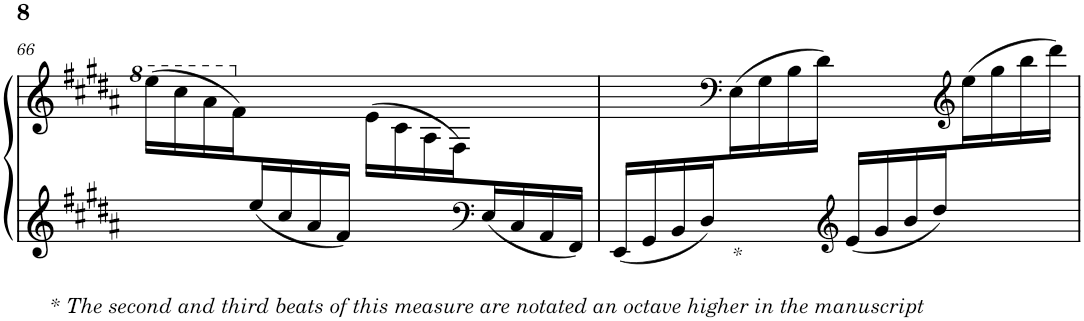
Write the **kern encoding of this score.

**kern	**kern
*part1	*part1
*staff2	*staff1
*I"Piano	*
*I'Pno.	*
!!LO:PB:g=z
*clefG2	*clefG2
*k[f#c#g#d#a#]	*k[f#c#g#d#a#]
*M4/4	*M4/4
=66	=66
*^	*
4ryy	4ryy	(16ee\LL
.	.	16cc#\
.	.	16a#\
.	.	16f#\J)
16ee/L	4ryy	4ryy
16cc#/	.	.
16a#/	.	.
16f#/JJ	.	.
4ryy	4ryy	(16e\LL
.	.	16c#\
.	.	16A#\
.	.	16F#\J)
*clefF4	*	*
16E/L	4ryy	4ryy
16C#/	.	.
16AA#/	.	.
16FF#/JJ	.	.
*v	*v	*
=67	=67
*	*^
16EE/LL	4ryy	4ryy
16GG#/	.	.
16BB/	.	.
16D#/J	.	.
*	*clefF4	*
!LO:TX:b:i:t=*	!	!
!LO:TX:b:i:t=* The second and third beats of this measure are notated an octave higher in the manuscript	!	!
4ryy	4ryy	(16E\L
.	.	16G#\
.	.	16B\
.	.	16d#\JJ)
*clefG2	*	*
16e/LL	4ryy	4ryy
16g#/	.	.
16b/	.	.
16dd#/J	.	.
*	*clefG2	*
4ryy	4ryy	(16ee\L
.	.	16gg#\
.	.	16bb\
.	.	16ddd#\JJ)
*	*v	*v
=	=
*-	*-
